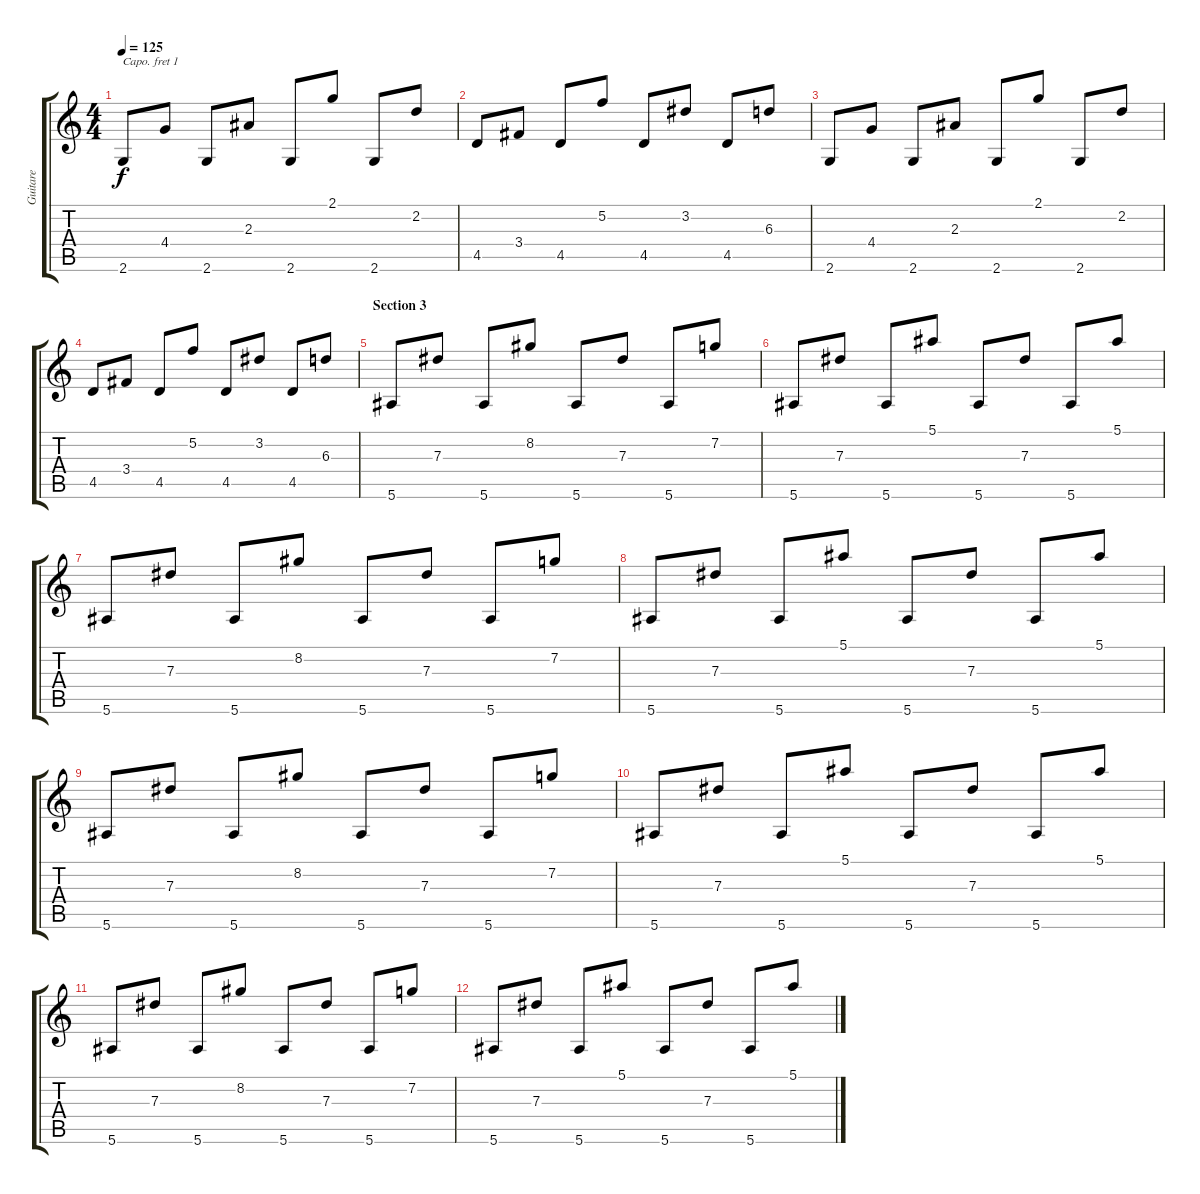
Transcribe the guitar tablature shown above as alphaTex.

\track ("Guitare" "Guitare") {instrument acousticguitarnylon}
\staff {score tabs}
\capo 1
\tuning (E4 B3 G3 D3 A2 E2) {hide}
\ts (4 4)
\tempo 125
\clef g2
\ks c
2.6.8{dy f} 4.4.8 2.6.8 2.3.8 2.6.8 2.1.8 2.6.8 2.2.8 |
4.5.8 3.4.8 4.5.8 5.2.8 4.5.8 3.2.8 4.5.8 6.3.8 |
2.6.8 4.4.8 2.6.8 2.3.8 2.6.8 2.1.8 2.6.8 2.2.8 |
4.5.8 3.4.8 4.5.8 5.2.8 4.5.8 3.2.8 4.5.8 6.3.8 |
\section ("" "Section 3")
5.6.8 7.3.8 5.6.8 8.2.8 5.6.8 7.3.8 5.6.8 7.2.8 |
5.6.8 7.3.8 5.6.8 5.1.8 5.6.8 7.3.8 5.6.8 5.1.8 |
5.6.8 7.3.8 5.6.8 8.2.8 5.6.8 7.3.8 5.6.8 7.2.8 |
5.6.8 7.3.8 5.6.8 5.1.8 5.6.8 7.3.8 5.6.8 5.1.8 |
5.6.8 7.3.8 5.6.8 8.2.8 5.6.8 7.3.8 5.6.8 7.2.8 |
5.6.8 7.3.8 5.6.8 5.1.8 5.6.8 7.3.8 5.6.8 5.1.8 |
5.6.8 7.3.8 5.6.8 8.2.8 5.6.8 7.3.8 5.6.8 7.2.8 |
5.6.8 7.3.8 5.6.8 5.1.8 5.6.8 7.3.8 5.6.8 5.1.8
